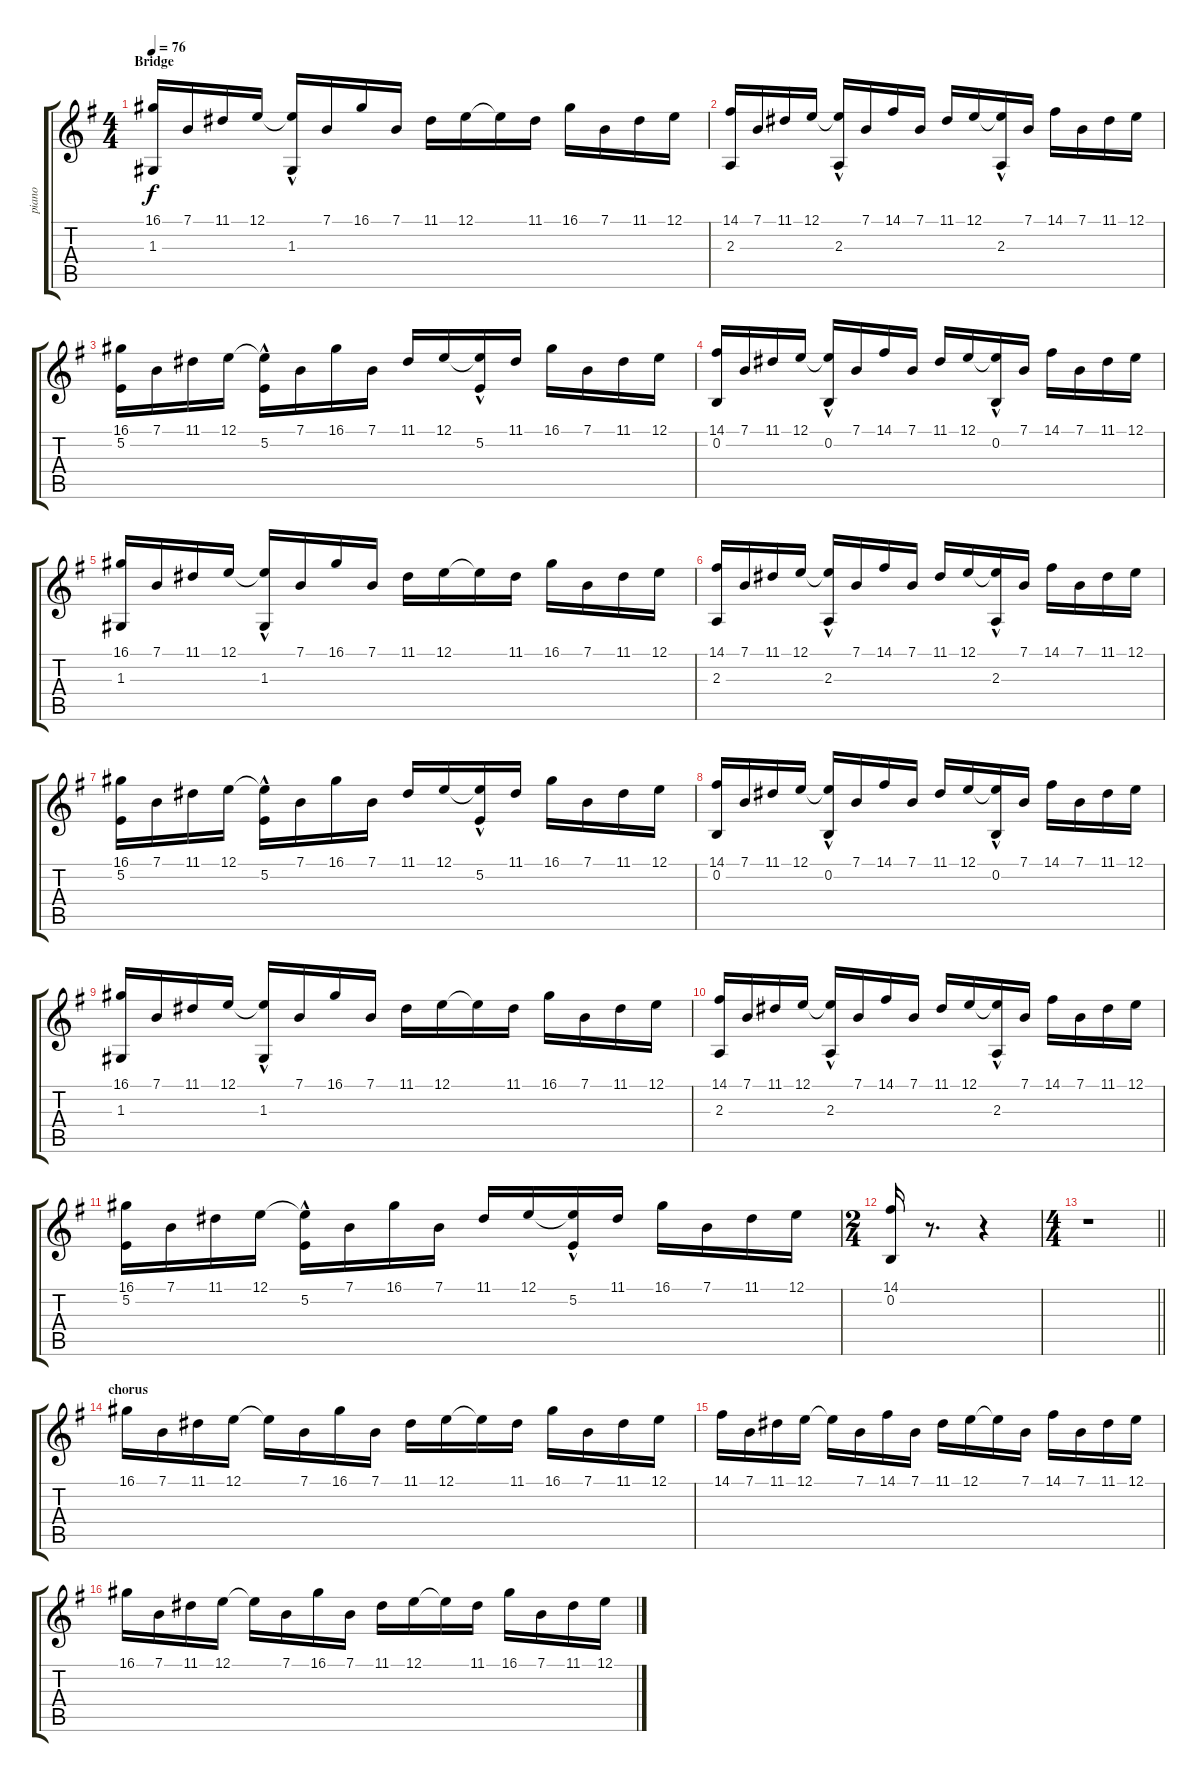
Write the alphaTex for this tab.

\track ("piano" "piano") {instrument acousticgrandpiano}
\staff {score tabs}
\tuning (E4 B3 G3 D3 A2 E2) {hide}
\ts (4 4)
\section ("" "Bridge")
\tempo 76
\clef g2
\ks eminor
(16.1 1.3).16{dy f} 7.1.16 11.1.16 12.1.16 (12.1{t} 1.3{hac}).16 7.1.16 16.1.16 7.1.16 11.1.16 12.1.16 12.1{t}.16 11.1.16 16.1.16 7.1.16 11.1.16 12.1.16 |
(14.1 2.3).16 7.1.16 11.1.16 12.1.16 (12.1{t} 2.3{hac}).16 7.1.16 14.1.16 7.1.16 11.1.16 12.1.16 (12.1{t} 2.3{hac}).16 7.1.16 14.1.16 7.1.16 11.1.16 12.1.16 |
(16.1 5.2).16 7.1.16 11.1.16 12.1.16 (12.1{t} 5.2{hac}).16 7.1.16 16.1.16 7.1.16 11.1.16 12.1.16 (12.1{t} 5.2{hac}).16 11.1.16 16.1.16 7.1.16 11.1.16 12.1.16 |
(14.1 0.2).16 7.1.16 11.1.16 12.1.16 (12.1{t} 0.2{hac}).16 7.1.16 14.1.16 7.1.16 11.1.16 12.1.16 (12.1{t} 0.2{hac}).16 7.1.16 14.1.16 7.1.16 11.1.16 12.1.16 |
(16.1 1.3).16 7.1.16 11.1.16 12.1.16 (12.1{t} 1.3{hac}).16 7.1.16 16.1.16 7.1.16 11.1.16 12.1.16 12.1{t}.16 11.1.16 16.1.16 7.1.16 11.1.16 12.1.16 |
(14.1 2.3).16 7.1.16 11.1.16 12.1.16 (12.1{t} 2.3{hac}).16 7.1.16 14.1.16 7.1.16 11.1.16 12.1.16 (12.1{t} 2.3{hac}).16 7.1.16 14.1.16 7.1.16 11.1.16 12.1.16 |
(16.1 5.2).16 7.1.16 11.1.16 12.1.16 (12.1{t} 5.2{hac}).16 7.1.16 16.1.16 7.1.16 11.1.16 12.1.16 (12.1{t} 5.2{hac}).16 11.1.16 16.1.16 7.1.16 11.1.16 12.1.16 |
(14.1 0.2).16 7.1.16 11.1.16 12.1.16 (12.1{t} 0.2{hac}).16 7.1.16 14.1.16 7.1.16 11.1.16 12.1.16 (12.1{t} 0.2{hac}).16 7.1.16 14.1.16 7.1.16 11.1.16 12.1.16 |
(16.1 1.3).16 7.1.16 11.1.16 12.1.16 (12.1{t} 1.3{hac}).16 7.1.16 16.1.16 7.1.16 11.1.16 12.1.16 12.1{t}.16 11.1.16 16.1.16 7.1.16 11.1.16 12.1.16 |
(14.1 2.3).16 7.1.16 11.1.16 12.1.16 (12.1{t} 2.3{hac}).16 7.1.16 14.1.16 7.1.16 11.1.16 12.1.16 (12.1{t} 2.3{hac}).16 7.1.16 14.1.16 7.1.16 11.1.16 12.1.16 |
(16.1 5.2).16 7.1.16 11.1.16 12.1.16 (12.1{t} 5.2{hac}).16 7.1.16 16.1.16 7.1.16 11.1.16 12.1.16 (12.1{t} 5.2{hac}).16 11.1.16 16.1.16 7.1.16 11.1.16 12.1.16 |
\ts (2 4)
(14.1 0.2).16 r.8{d} r.4 |
\ts (4 4)
\barLineRight lightlight
r.1 |
\section ("" "chorus")
16.1.16 7.1.16 11.1.16 12.1.16 12.1{t}.16 7.1.16 16.1.16 7.1.16 11.1.16 12.1.16 12.1{t}.16 11.1.16 16.1.16 7.1.16 11.1.16 12.1.16 |
14.1.16 7.1.16 11.1.16 12.1.16 12.1{t}.16 7.1.16 14.1.16 7.1.16 11.1.16 12.1.16 12.1{t}.16 7.1.16 14.1.16 7.1.16 11.1.16 12.1.16 |
16.1.16 7.1.16 11.1.16 12.1.16 12.1{t}.16 7.1.16 16.1.16 7.1.16 11.1.16 12.1.16 12.1{t}.16 11.1.16 16.1.16 7.1.16 11.1.16 12.1.16
